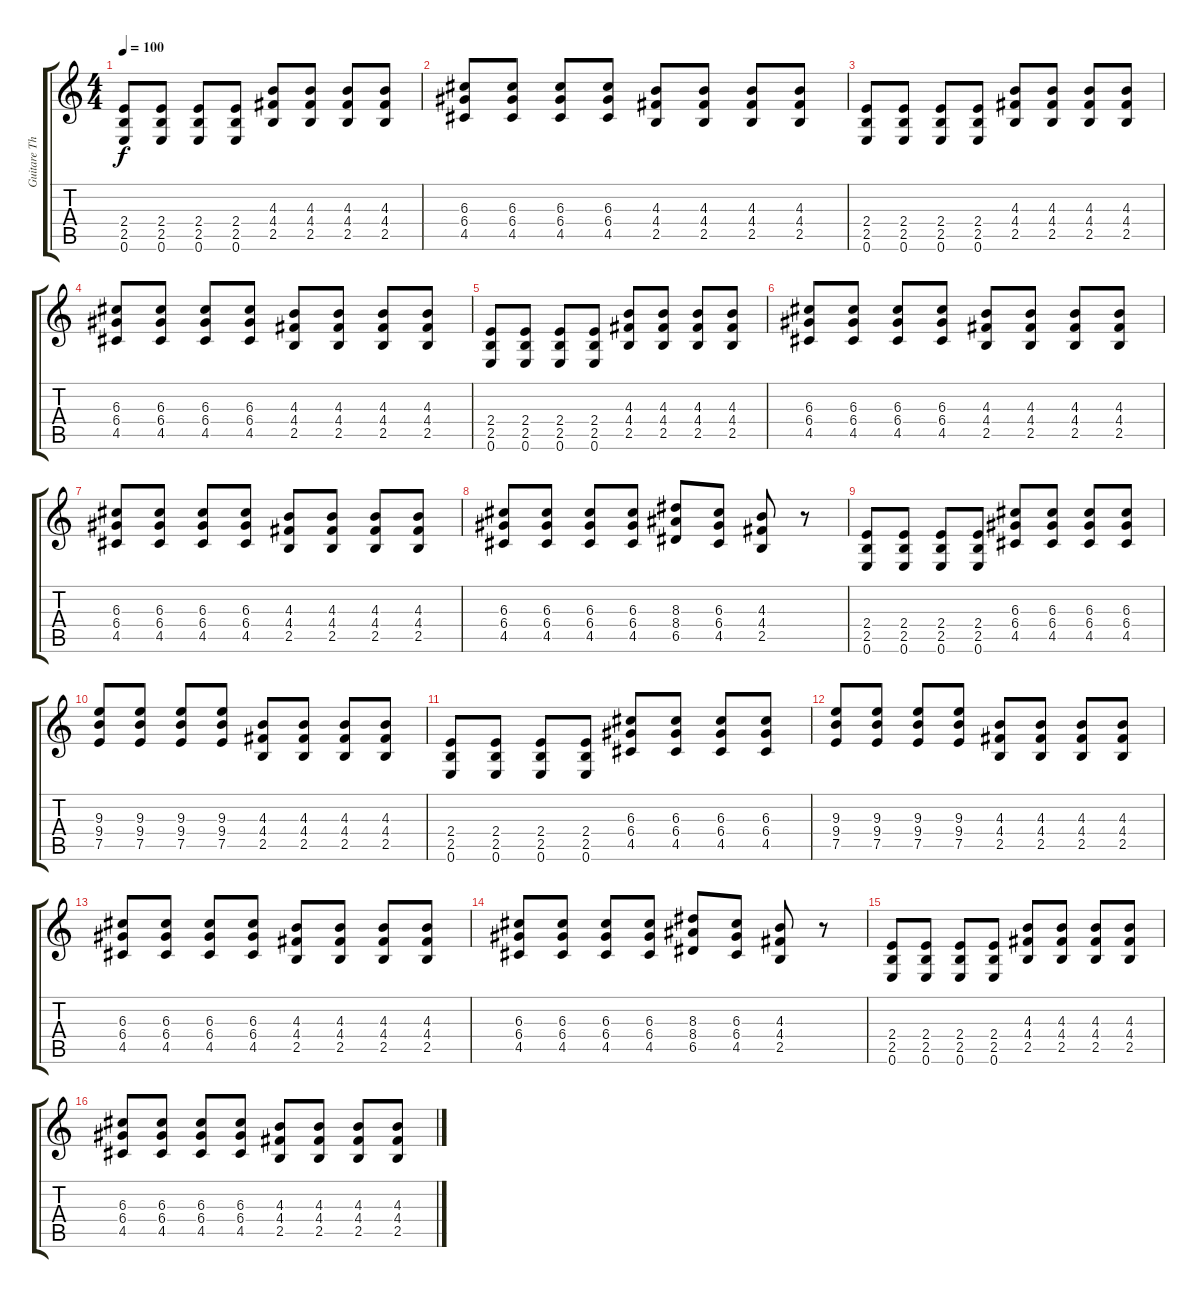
\track ("Guitare Theme" "Guitare Th") {instrument acousticguitarsteel}
\staff {score tabs}
\tuning (E4 B3 G3 D3 A2 E2) {hide}
\ts (4 4)
\tempo 100
\clef g2
\ks c
(2.4 2.5 0.6).8{dy f} (2.4 2.5 0.6).8 (2.4 2.5 0.6).8 (2.4 2.5 0.6).8 (4.3 4.4 2.5).8 (4.3 4.4 2.5).8 (4.3 4.4 2.5).8 (4.3 4.4 2.5).8 |
(6.3 6.4 4.5).8 (6.3 6.4 4.5).8 (6.3 6.4 4.5).8 (6.3 6.4 4.5).8 (4.3 4.4 2.5).8 (4.3 4.4 2.5).8 (4.3 4.4 2.5).8 (4.3 4.4 2.5).8 |
(2.4 2.5 0.6).8 (2.4 2.5 0.6).8 (2.4 2.5 0.6).8 (2.4 2.5 0.6).8 (4.3 4.4 2.5).8 (4.3 4.4 2.5).8 (4.3 4.4 2.5).8 (4.3 4.4 2.5).8 |
(6.3 6.4 4.5).8 (6.3 6.4 4.5).8 (6.3 6.4 4.5).8 (6.3 6.4 4.5).8 (4.3 4.4 2.5).8 (4.3 4.4 2.5).8 (4.3 4.4 2.5).8 (4.3 4.4 2.5).8 |
(2.4 2.5 0.6).8 (2.4 2.5 0.6).8 (2.4 2.5 0.6).8 (2.4 2.5 0.6).8 (4.3 4.4 2.5).8 (4.3 4.4 2.5).8 (4.3 4.4 2.5).8 (4.3 4.4 2.5).8 |
(6.3 6.4 4.5).8 (6.3 6.4 4.5).8 (6.3 6.4 4.5).8 (6.3 6.4 4.5).8 (4.3 4.4 2.5).8 (4.3 4.4 2.5).8 (4.3 4.4 2.5).8 (4.3 4.4 2.5).8 |
(6.3 6.4 4.5).8 (6.3 6.4 4.5).8 (6.3 6.4 4.5).8 (6.3 6.4 4.5).8 (4.3 4.4 2.5).8 (4.3 4.4 2.5).8 (4.3 4.4 2.5).8 (4.3 4.4 2.5).8 |
(6.3 6.4 4.5).8 (6.3 6.4 4.5).8 (6.3 6.4 4.5).8 (6.3 6.4 4.5).8 (8.3 8.4 6.5).8 (6.3 6.4 4.5).8 (4.3 4.4 2.5).8 r.8 |
(2.4 2.5 0.6).8 (2.4 2.5 0.6).8 (2.4 2.5 0.6).8 (2.4 2.5 0.6).8 (6.3 6.4 4.5).8 (6.3 6.4 4.5).8 (6.3 6.4 4.5).8 (6.3 6.4 4.5).8 |
(9.3 9.4 7.5).8 (9.3 9.4 7.5).8 (9.3 9.4 7.5).8 (9.3 9.4 7.5).8 (4.3 4.4 2.5).8 (4.3 4.4 2.5).8 (4.3 4.4 2.5).8 (4.3 4.4 2.5).8 |
(2.4 2.5 0.6).8 (2.4 2.5 0.6).8 (2.4 2.5 0.6).8 (2.4 2.5 0.6).8 (6.3 6.4 4.5).8 (6.3 6.4 4.5).8 (6.3 6.4 4.5).8 (6.3 6.4 4.5).8 |
(9.3 9.4 7.5).8 (9.3 9.4 7.5).8 (9.3 9.4 7.5).8 (9.3 9.4 7.5).8 (4.3 4.4 2.5).8 (4.3 4.4 2.5).8 (4.3 4.4 2.5).8 (4.3 4.4 2.5).8 |
(6.3 6.4 4.5).8 (6.3 6.4 4.5).8 (6.3 6.4 4.5).8 (6.3 6.4 4.5).8 (4.3 4.4 2.5).8 (4.3 4.4 2.5).8 (4.3 4.4 2.5).8 (4.3 4.4 2.5).8 |
(6.3 6.4 4.5).8 (6.3 6.4 4.5).8 (6.3 6.4 4.5).8 (6.3 6.4 4.5).8 (8.3 8.4 6.5).8 (6.3 6.4 4.5).8 (4.3 4.4 2.5).8 r.8 |
(2.4 2.5 0.6).8 (2.4 2.5 0.6).8 (2.4 2.5 0.6).8 (2.4 2.5 0.6).8 (4.3 4.4 2.5).8 (4.3 4.4 2.5).8 (4.3 4.4 2.5).8 (4.3 4.4 2.5).8 |
(6.3 6.4 4.5).8 (6.3 6.4 4.5).8 (6.3 6.4 4.5).8 (6.3 6.4 4.5).8 (4.3 4.4 2.5).8 (4.3 4.4 2.5).8 (4.3 4.4 2.5).8 (4.3 4.4 2.5).8
